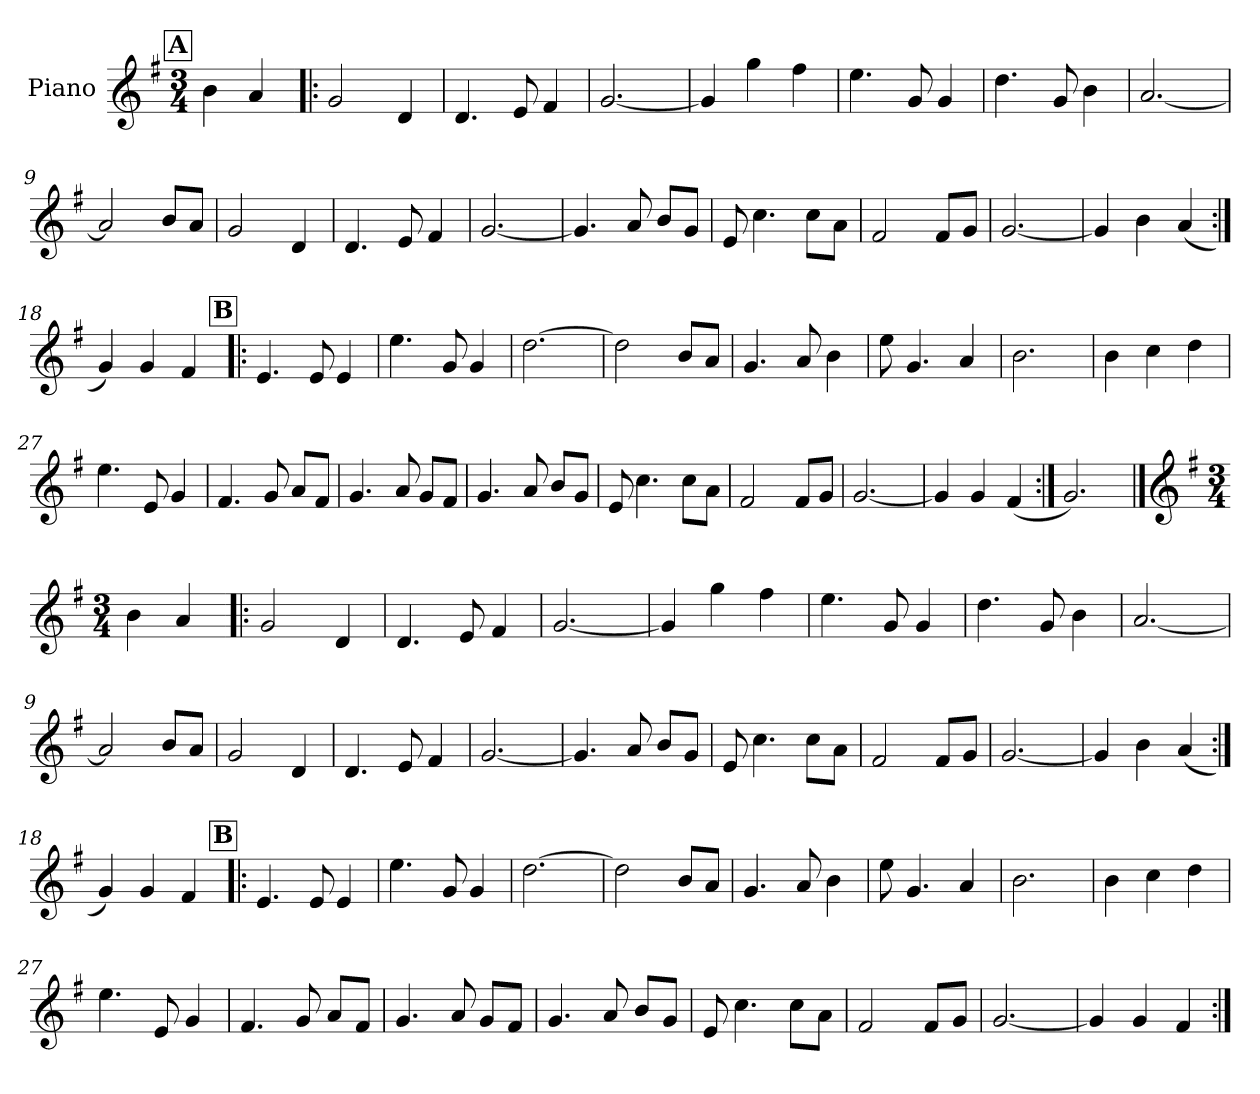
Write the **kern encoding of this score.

**kern
*part1
*staff1
*I"Piano
*I'Pno.
*clefG2
*k[f#]
*M3/4
*MM148
!!LO:REH:place=s1:a:B:fs=14:t=A
=1
4b\
4a/
=2!|:
2g/
4d/
=3
4.d/
8e/
4f#/
=4
[2.g/
=5
4g/]
4gg\
4ff#\
=6
4.ee\
8g/
4g/
=7
4.dd\
8g/
4b\
=8
[2.a/
=9
2a/]
8b/L
8a/J
!!LO:LB:g=z
=10
2g/
4d/
=11
4.d/
8e/
4f#/
=12
[2.g/
=13
4.g/]
8a/
8b/L
8g/J
=14
8e/
4.cc\
8cc\L
8a\J
=15
2f#/
8f#/L
8g/J
=16
[2.g/
=17
4g/]
4b\
(<4a/
=18:|!
4g/)
4g/
4f#/
!!LO:LB:g=z
!!LO:REH:place=s1:a:B:fs=14:t=B
=19!|:
4.e/
8e/
4e/
=20
4.ee\
8g/
4g/
=21
[2.dd\
=22
2dd\]
8b/L
8a/J
=23
4.g/
8a/
4b\
=24
8ee\
4.g/
4a/
=25
2.b\
=26
4b\
4cc\
4dd\
!!LO:LB:g=z
=27
4.ee\
8e/
4g/
=28
4.f#/
8g/
8a/L
8f#/J
=29
4.g/
8a/
8g/L
8f#/J
=30
4.g/
8a/
8b/L
8g/J
=31
8e/
4.cc\
8cc\L
8a\J
=32
2f#/
8f#/L
8g/J
=33
[2.g/
=34
4g/]
4g/
(<4f#/
!!LO:LB:g=z
=35:|!
2.g/)
==1
!!LO:REH:place=s1:a:B:fs=14:t=A
*clefG2
*k[f#]
*M3/4
*MM148
4b\
4a/
=2!|:
2g/
4d/
=3
4.d/
8e/
4f#/
=4
[2.g/
=5
4g/]
4gg\
4ff#\
=6
4.ee\
8g/
4g/
=7
4.dd\
8g/
4b\
=8
[2.a/
=9
2a/]
8b/L
8a/J
!!LO:LB:g=z
=10
2g/
4d/
=11
4.d/
8e/
4f#/
=12
[2.g/
=13
4.g/]
8a/
8b/L
8g/J
=14
8e/
4.cc\
8cc\L
8a\J
=15
2f#/
8f#/L
8g/J
=16
[2.g/
=17
4g/]
4b\
(<4a/
=18:|!
4g/)
4g/
4f#/
!!LO:LB:g=z
!!LO:REH:place=s1:a:B:fs=14:t=B
=19!|:
4.e/
8e/
4e/
=20
4.ee\
8g/
4g/
=21
[2.dd\
=22
2dd\]
8b/L
8a/J
=23
4.g/
8a/
4b\
=24
8ee\
4.g/
4a/
=25
2.b\
=26
4b\
4cc\
4dd\
!!LO:LB:g=z
=27
4.ee\
8e/
4g/
=28
4.f#/
8g/
8a/L
8f#/J
=29
4.g/
8a/
8g/L
8f#/J
=30
4.g/
8a/
8b/L
8g/J
=31
8e/
4.cc\
8cc\L
8a\J
=32
2f#/
8f#/L
8g/J
=33
[2.g/
=34
4g/]
4g/
4f#/
=:|!
*-
